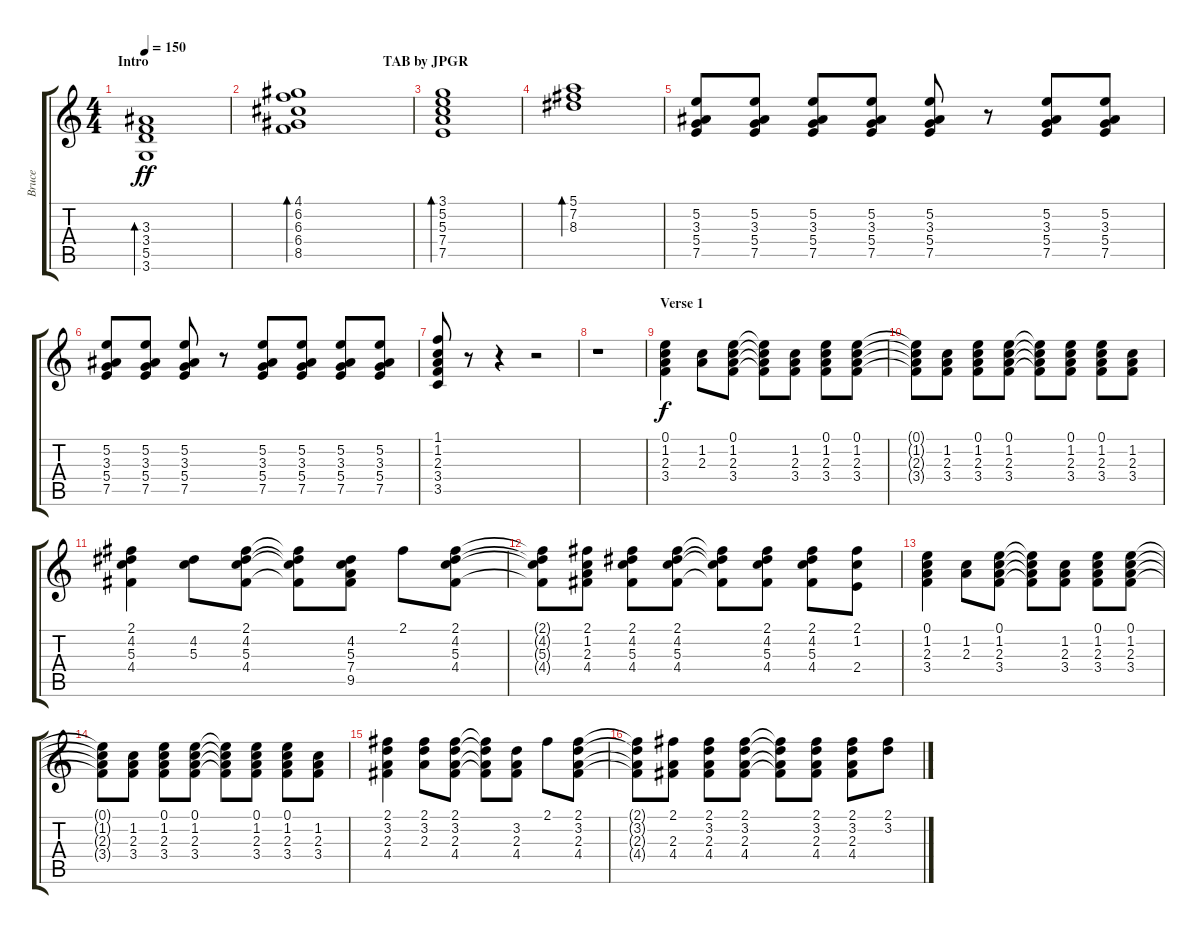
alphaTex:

\track ("Bruce" "Bruce") {instrument acousticguitarnylon}
\staff {score tabs}
\tuning (E4 B3 G3 D3 A2 E2) {hide}
\ts (4 4)
\section ("" "Intro                                                                   TAB by JPGR")
\tempo 150
\clef g2
\ks c
(3.3 3.4 5.5 3.6).1{bd 60 dy ff instrument acousticguitarnylon} |
(4.1 6.2 6.3 6.4 8.5).1{bd 60} |
(3.1 5.2 5.3 7.4 7.5).1{bd 60} |
(5.1 7.2 8.3).1{bd 60} |
(5.2 3.3 5.4 7.5).8 (5.2 3.3 5.4 7.5).8 (5.2 3.3 5.4 7.5).8 (5.2 3.3 5.4 7.5).8 (5.2 3.3 5.4 7.5).8 r.8 (5.2 3.3 5.4 7.5).8 (5.2 3.3 5.4 7.5).8 |
(5.2 3.3 5.4 7.5).8 (5.2 3.3 5.4 7.5).8 (5.2 3.3 5.4 7.5).8 r.8 (5.2 3.3 5.4 7.5).8 (5.2 3.3 5.4 7.5).8 (5.2 3.3 5.4 7.5).8 (5.2 3.3 5.4 7.5).8 |
(1.1 1.2 2.3 3.4 3.5).8 r.8 r.4 r.2 |
r.1 |
\section ("" "Verse 1")
(0.1 1.2 2.3 3.4).4{dy f} (1.2 2.3).8 (0.1 1.2 2.3 3.4).8 (0.1{t} 1.2{t} 2.3{t} 3.4{t}).8 (1.2 2.3 3.4).8 (0.1 1.2 2.3 3.4).8 (0.1 1.2 2.3 3.4).8 |
(0.1{t} 1.2{t} 2.3{t} 3.4{t}).8 (1.2 2.3 3.4).8 (0.1 1.2 2.3 3.4).8 (0.1 1.2 2.3 3.4).8 (0.1{t} 1.2{t} 2.3{t} 3.4{t}).8 (0.1 1.2 2.3 3.4).8 (0.1 1.2 2.3 3.4).8 (1.2 2.3 3.4).8 |
(2.1 4.2 5.3 4.4).4 (4.2 5.3).8 (2.1 4.2 5.3 4.4).8 (2.1{t} 4.2{t} 5.3{t} 4.4{t}).8 (4.2 5.3 7.4 9.5).8 2.1.8 (2.1 4.2 5.3 4.4).8 |
(2.1{t} 4.2{t} 5.3{t} 4.4{t}).8 (2.1 1.2 2.3 4.4).8 (2.1 4.2 5.3 4.4).8 (2.1 4.2 5.3 4.4).8 (2.1{t} 4.2{t} 5.3{t} 4.4{t}).8 (2.1 4.2 5.3 4.4).8 (2.1 4.2 5.3 4.4).8 (2.1 1.2 2.4).8 |
(0.1 1.2 2.3 3.4).4 (1.2 2.3).8 (0.1 1.2 2.3 3.4).8 (0.1{t} 1.2{t} 2.3{t} 3.4{t}).8 (1.2 2.3 3.4).8 (0.1 1.2 2.3 3.4).8 (0.1 1.2 2.3 3.4).8 |
(0.1{t} 1.2{t} 2.3{t} 3.4{t}).8 (1.2 2.3 3.4).8 (0.1 1.2 2.3 3.4).8 (0.1 1.2 2.3 3.4).8 (0.1{t} 1.2{t} 2.3{t} 3.4{t}).8 (0.1 1.2 2.3 3.4).8 (0.1 1.2 2.3 3.4).8 (1.2 2.3 3.4).8 |
(2.1 3.2 2.3 4.4).4 (2.1 3.2 2.3).8 (2.1 3.2 2.3 4.4).8 (2.1{t} 3.2{t} 2.3{t} 4.4{t}).8 (3.2 2.3 4.4).8 2.1.8 (2.1 3.2 2.3 4.4).8 |
(2.1{t} 3.2{t} 2.3{t} 4.4{t}).8 (2.1 2.3 4.4).8 (2.1 3.2 2.3 4.4).8 (2.1 3.2 2.3 4.4).8 (2.1{t} 3.2{t} 2.3{t} 4.4{t}).8 (2.1 3.2 2.3 4.4).8 (2.1 3.2 2.3 4.4).8 (2.1 3.2).8
